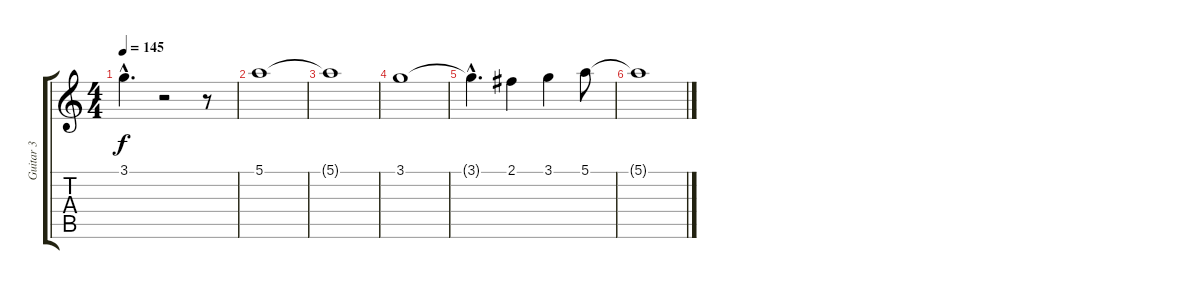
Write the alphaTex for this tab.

\track ("Guitar 3" "Guitar 3") {instrument overdrivenguitar}
\staff {score tabs}
\tuning (E4 B3 G3 D3 A2 E2) {hide}
\ts (4 4)
\tempo 145
\clef g2
\ks c
3.1{hac t}.4{d dy f} r.2 r.8 |
5.1.1 |
5.1{t}.1 |
3.1.1 |
3.1{hac t}.4{d} 2.1.4 3.1.4 5.1.8 |
5.1{t}.1
